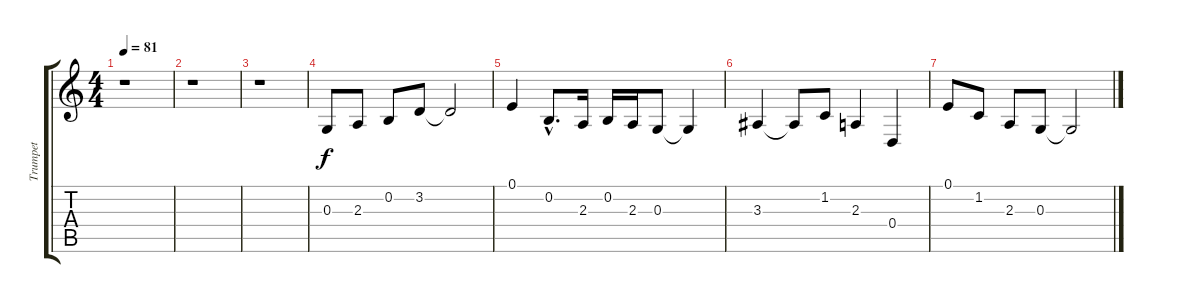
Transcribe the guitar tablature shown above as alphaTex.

\track ("Trumpet" "Trumpet") {instrument trumpet}
\staff {score tabs}
\tuning (E4 B3 G3 D3 A2 E2) {hide}
\ts (4 4)
\tempo 81
\clef g2
\ks c
r.1{dy f} |
r.1 |
r.1 |
0.3.8 2.3.8 0.2.8 3.2.8 3.2{t}.2 |
0.1.4 0.2{hac}.8{d} 2.3.16 0.2.16 2.3.16 0.3.8 0.3{t}.4 |
3.3.4 3.3{t}.8 1.2.8 2.3.4 0.4.4 |
0.1.8 1.2.8 2.3.8 0.3.8 0.3{t}.2
